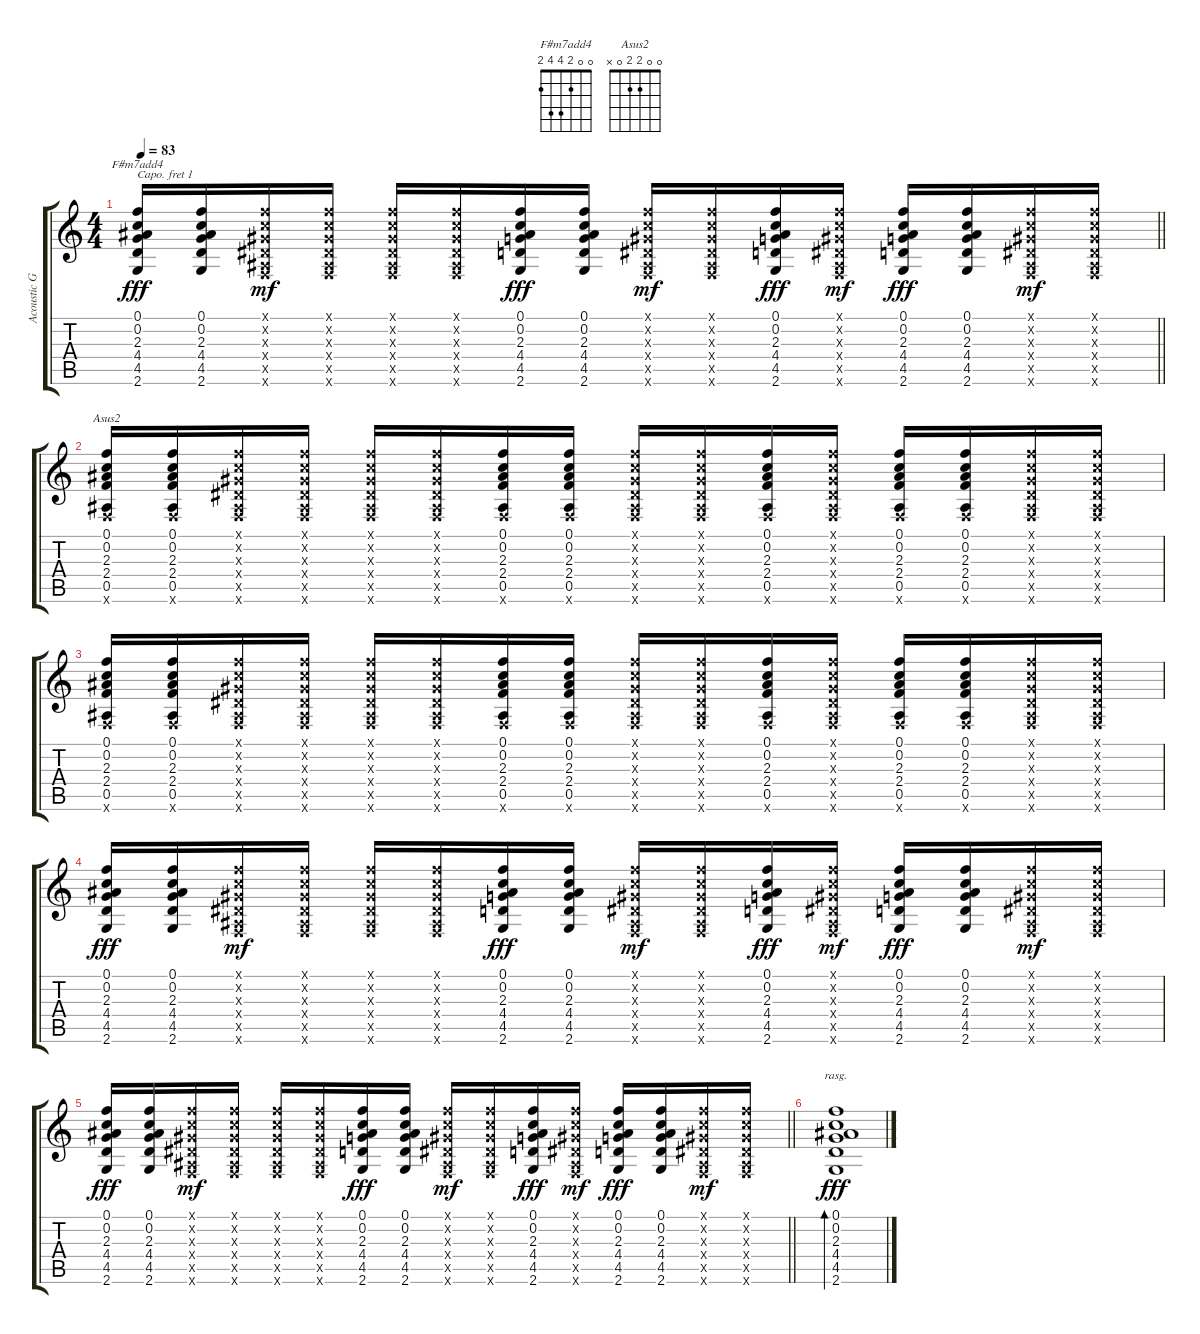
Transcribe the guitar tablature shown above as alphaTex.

\track ("Acoustic Guitar" "Acoustic G") {instrument acousticguitarsteel}
\staff {score tabs}
\capo 1
\tuning (E4 B3 G3 D3 A2 E2) {hide}
\chord ("F#m7add4" 0 0 2 4 4 2)
\chord ("Asus2" 0 0 2 2 0 x)
\ts (4 4)
\tempo 83
\clef g2
\barLineRight lightlight
\ks c
(0.1 0.2 2.3 4.4 4.5 2.6).16{ch "F#m7add4" dy fff} (0.1 0.2 2.3 4.4 4.5 2.6).16 (0.1{x} 0.2{x} 0.3{x} 0.4{x} 0.5{x} 0.6{x}).16{dy mf} (0.1{x} 0.2{x} 0.3{x} 0.4{x} 0.5{x} 0.6{x}).16 (0.1{x} 0.2{x} 0.3{x} 0.4{x} 0.5{x} 0.6{x}).16 (0.1{x} 0.2{x} 0.3{x} 0.4{x} 0.5{x} 0.6{x}).16 (0.1 0.2 2.3 4.4 4.5 2.6).16{dy fff} (0.1 0.2 2.3 4.4 4.5 2.6).16 (0.1{x} 0.2{x} 0.3{x} 0.4{x} 0.5{x} 0.6{x}).16{dy mf} (0.1{x} 0.2{x} 0.3{x} 0.4{x} 0.5{x} 0.6{x}).16 (0.1 0.2 2.3 4.4 4.5 2.6).16{dy fff} (0.1{x} 0.2{x} 0.3{x} 0.4{x} 0.5{x} 0.6{x}).16{dy mf} (0.1 0.2 2.3 4.4 4.5 2.6).16{dy fff} (0.1 0.2 2.3 4.4 4.5 2.6).16 (0.1{x} 0.2{x} 0.3{x} 0.4{x} 0.5{x} 0.6{x}).16{dy mf} (0.1{x} 0.2{x} 0.3{x} 0.4{x} 0.5{x} 0.6{x}).16 |
(0.1 0.2 2.3 2.4 0.5 0.6{x}).16{ch "Asus2"} (0.1 0.2 2.3 2.4 0.5 0.6{x}).16 (0.1{x} 0.2{x} 0.3{x} 0.4{x} 0.5{x} 0.6{x}).16 (0.1{x} 0.2{x} 0.3{x} 0.4{x} 0.5{x} 0.6{x}).16 (0.1{x} 0.2{x} 0.3{x} 0.4{x} 0.5{x} 0.6{x}).16 (0.1{x} 0.2{x} 0.3{x} 0.4{x} 0.5{x} 0.6{x}).16 (0.1 0.2 2.3 2.4 0.5 0.6{x}).16 (0.1 0.2 2.3 2.4 0.5 0.6{x}).16 (0.1{x} 0.2{x} 0.3{x} 0.4{x} 0.5{x} 0.6{x}).16 (0.1{x} 0.2{x} 0.3{x} 0.4{x} 0.5{x} 0.6{x}).16 (0.1 0.2 2.3 2.4 0.5 0.6{x}).16 (0.1{x} 0.2{x} 0.3{x} 0.4{x} 0.5{x} 0.6{x}).16 (0.1 0.2 2.3 2.4 0.5 0.6{x}).16 (0.1 0.2 2.3 2.4 0.5 0.6{x}).16 (0.1{x} 0.2{x} 0.3{x} 0.4{x} 0.5{x} 0.6{x}).16 (0.1{x} 0.2{x} 0.3{x} 0.4{x} 0.5{x} 0.6{x}).16 |
(0.1 0.2 2.3 2.4 0.5 0.6{x}).16 (0.1 0.2 2.3 2.4 0.5 0.6{x}).16 (0.1{x} 0.2{x} 0.3{x} 0.4{x} 0.5{x} 0.6{x}).16 (0.1{x} 0.2{x} 0.3{x} 0.4{x} 0.5{x} 0.6{x}).16 (0.1{x} 0.2{x} 0.3{x} 0.4{x} 0.5{x} 0.6{x}).16 (0.1{x} 0.2{x} 0.3{x} 0.4{x} 0.5{x} 0.6{x}).16 (0.1 0.2 2.3 2.4 0.5 0.6{x}).16 (0.1 0.2 2.3 2.4 0.5 0.6{x}).16 (0.1{x} 0.2{x} 0.3{x} 0.4{x} 0.5{x} 0.6{x}).16 (0.1{x} 0.2{x} 0.3{x} 0.4{x} 0.5{x} 0.6{x}).16 (0.1 0.2 2.3 2.4 0.5 0.6{x}).16 (0.1{x} 0.2{x} 0.3{x} 0.4{x} 0.5{x} 0.6{x}).16 (0.1 0.2 2.3 2.4 0.5 0.6{x}).16 (0.1 0.2 2.3 2.4 0.5 0.6{x}).16 (0.1{x} 0.2{x} 0.3{x} 0.4{x} 0.5{x} 0.6{x}).16 (0.1{x} 0.2{x} 0.3{x} 0.4{x} 0.5{x} 0.6{x}).16 |
(0.1 0.2 2.3 4.4 4.5 2.6).16{dy fff} (0.1 0.2 2.3 4.4 4.5 2.6).16 (0.1{x} 0.2{x} 0.3{x} 0.4{x} 0.5{x} 0.6{x}).16{dy mf} (0.1{x} 0.2{x} 0.3{x} 0.4{x} 0.5{x} 0.6{x}).16 (0.1{x} 0.2{x} 0.3{x} 0.4{x} 0.5{x} 0.6{x}).16 (0.1{x} 0.2{x} 0.3{x} 0.4{x} 0.5{x} 0.6{x}).16 (0.1 0.2 2.3 4.4 4.5 2.6).16{dy fff} (0.1 0.2 2.3 4.4 4.5 2.6).16 (0.1{x} 0.2{x} 0.3{x} 0.4{x} 0.5{x} 0.6{x}).16{dy mf} (0.1{x} 0.2{x} 0.3{x} 0.4{x} 0.5{x} 0.6{x}).16 (0.1 0.2 2.3 4.4 4.5 2.6).16{dy fff} (0.1{x} 0.2{x} 0.3{x} 0.4{x} 0.5{x} 0.6{x}).16{dy mf} (0.1 0.2 2.3 4.4 4.5 2.6).16{dy fff} (0.1 0.2 2.3 4.4 4.5 2.6).16 (0.1{x} 0.2{x} 0.3{x} 0.4{x} 0.5{x} 0.6{x}).16{dy mf} (0.1{x} 0.2{x} 0.3{x} 0.4{x} 0.5{x} 0.6{x}).16 |
\barLineRight lightlight
(0.1 0.2 2.3 4.4 4.5 2.6).16{dy fff} (0.1 0.2 2.3 4.4 4.5 2.6).16 (0.1{x} 0.2{x} 0.3{x} 0.4{x} 0.5{x} 0.6{x}).16{dy mf} (0.1{x} 0.2{x} 0.3{x} 0.4{x} 0.5{x} 0.6{x}).16 (0.1{x} 0.2{x} 0.3{x} 0.4{x} 0.5{x} 0.6{x}).16 (0.1{x} 0.2{x} 0.3{x} 0.4{x} 0.5{x} 0.6{x}).16 (0.1 0.2 2.3 4.4 4.5 2.6).16{dy fff} (0.1 0.2 2.3 4.4 4.5 2.6).16 (0.1{x} 0.2{x} 0.3{x} 0.4{x} 0.5{x} 0.6{x}).16{dy mf} (0.1{x} 0.2{x} 0.3{x} 0.4{x} 0.5{x} 0.6{x}).16 (0.1 0.2 2.3 4.4 4.5 2.6).16{dy fff} (0.1{x} 0.2{x} 0.3{x} 0.4{x} 0.5{x} 0.6{x}).16{dy mf} (0.1 0.2 2.3 4.4 4.5 2.6).16{dy fff} (0.1 0.2 2.3 4.4 4.5 2.6).16 (0.1{x} 0.2{x} 0.3{x} 0.4{x} 0.5{x} 0.6{x}).16{dy mf} (0.1{x} 0.2{x} 0.3{x} 0.4{x} 0.5{x} 0.6{x}).16 |
(0.1 0.2 2.3 4.4 4.5 2.6).1{bd 120 rasg ii dy fff}
